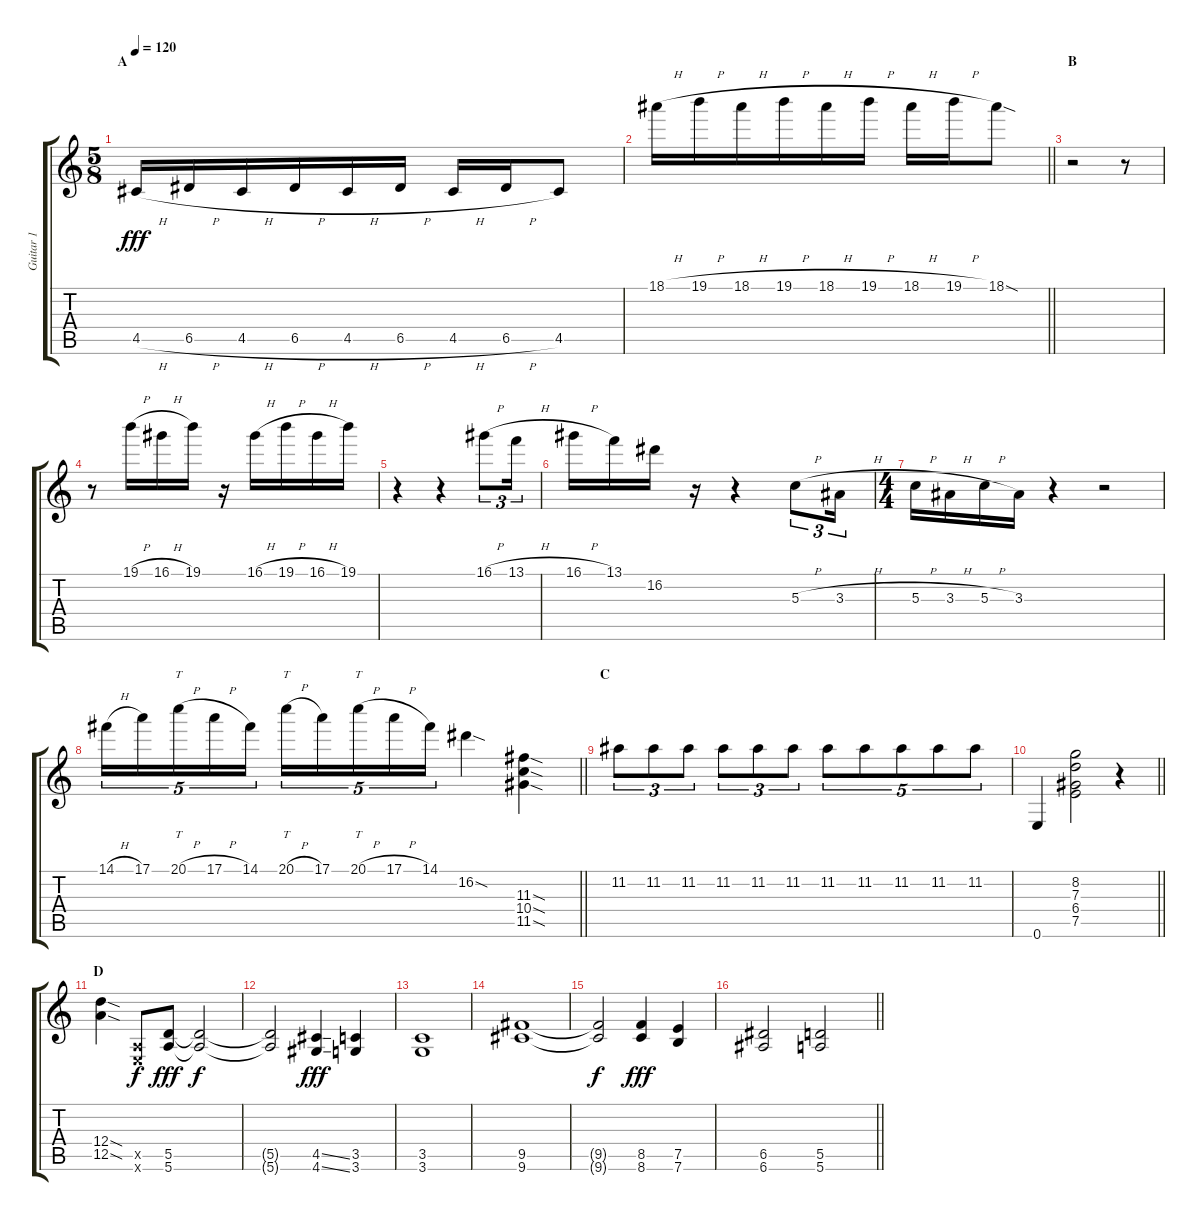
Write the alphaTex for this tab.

\track ("Guitar 1" "Guitar 1") {instrument distortionguitar}
\staff {score tabs}
\tuning (E4 B3 G3 D3 A2 E2) {hide}
\ts (5 8)
\section ("" "A")
\tempo 120
\tempo 150
\tempo 120
\clef g2
\ks c
4.5{h}.16{dy fff instrument distortionguitar} 6.5{h}.16 4.5{h}.16 6.5{h}.16 4.5{h}.16 6.5{h}.16 4.5{h}.16 6.5{h}.16 4.5.8 |
\barLineRight lightlight
18.1{h}.16 19.1{h}.16 18.1{h}.16 19.1{h}.16 18.1{h}.16 19.1{h}.16 18.1{h}.16 19.1{h}.16 18.1{sod}.8 |
\section ("" "B")
r.2 r.8 |
r.8 19.1{h}.16 16.1{h}.16 19.1.16 r.16 16.1{h}.16 19.1{h}.16 16.1{h}.16 19.1.16 |
r.4 r.4 16.1{h}.8{tu (3 2)} 13.1{h}.16{tu (3 2)} |
16.1{h}.16 13.1.16 16.2.16 r.16 r.4 5.3{h}.8{tu (3 2)} 3.3{h}.16{tu (3 2)} |
\ts (4 4)
5.3{h}.16 3.3{h}.16 5.3{h}.16 3.3.16 r.4 r.2 |
\barLineRight lightlight
14.1{h}.16{tu (5 4)} 17.1.16{tu (5 4)} 20.1{h}.16{tt tu (5 4)} 17.1{h}.16{tu (5 4)} 14.1.16{tu (5 4)} 20.1{h}.16{tt tu (5 4)} 17.1.16{tu (5 4)} 20.1{h}.16{tt tu (5 4)} 17.1{h}.16{tu (5 4)} 14.1.16{tu (5 4)} 16.2{sod}.4 (11.3{sod} 10.4{sod} 11.5{sod}).4 |
\section ("" "C")
11.2.8{tu (3 2)} 11.2.8{tu (3 2)} 11.2.8{tu (3 2)} 11.2.8{tu (3 2)} 11.2.8{tu (3 2)} 11.2.8{tu (3 2)} 11.2.8{tu (5 4)} 11.2.8{tu (5 4)} 11.2.8{tu (5 4)} 11.2.8{tu (5 4)} 11.2.8{tu (5 4)} |
\barLineRight lightlight
0.6.4 (8.2 7.3 6.4 7.5).2 r.4 |
\section ("" "D")
(12.4{sod} 12.5{sod}).4 (0.5{x} 0.6{x}).8{dy f} (5.5 5.6).8{dy fff} (5.5{t} 5.6{t}).2{dy f} |
(5.5{t} 5.6{t}).2 (4.5{ss} 4.6{ss}).4{dy fff} (3.5 3.6).4 |
(3.5 3.6).1 |
(9.5 9.6).1 |
(9.5{t} 9.6{t}).2{dy f} (8.5 8.6).4{dy fff} (7.5 7.6).4 |
\barLineRight lightlight
(6.5 6.6).2 (5.5 5.6).2
